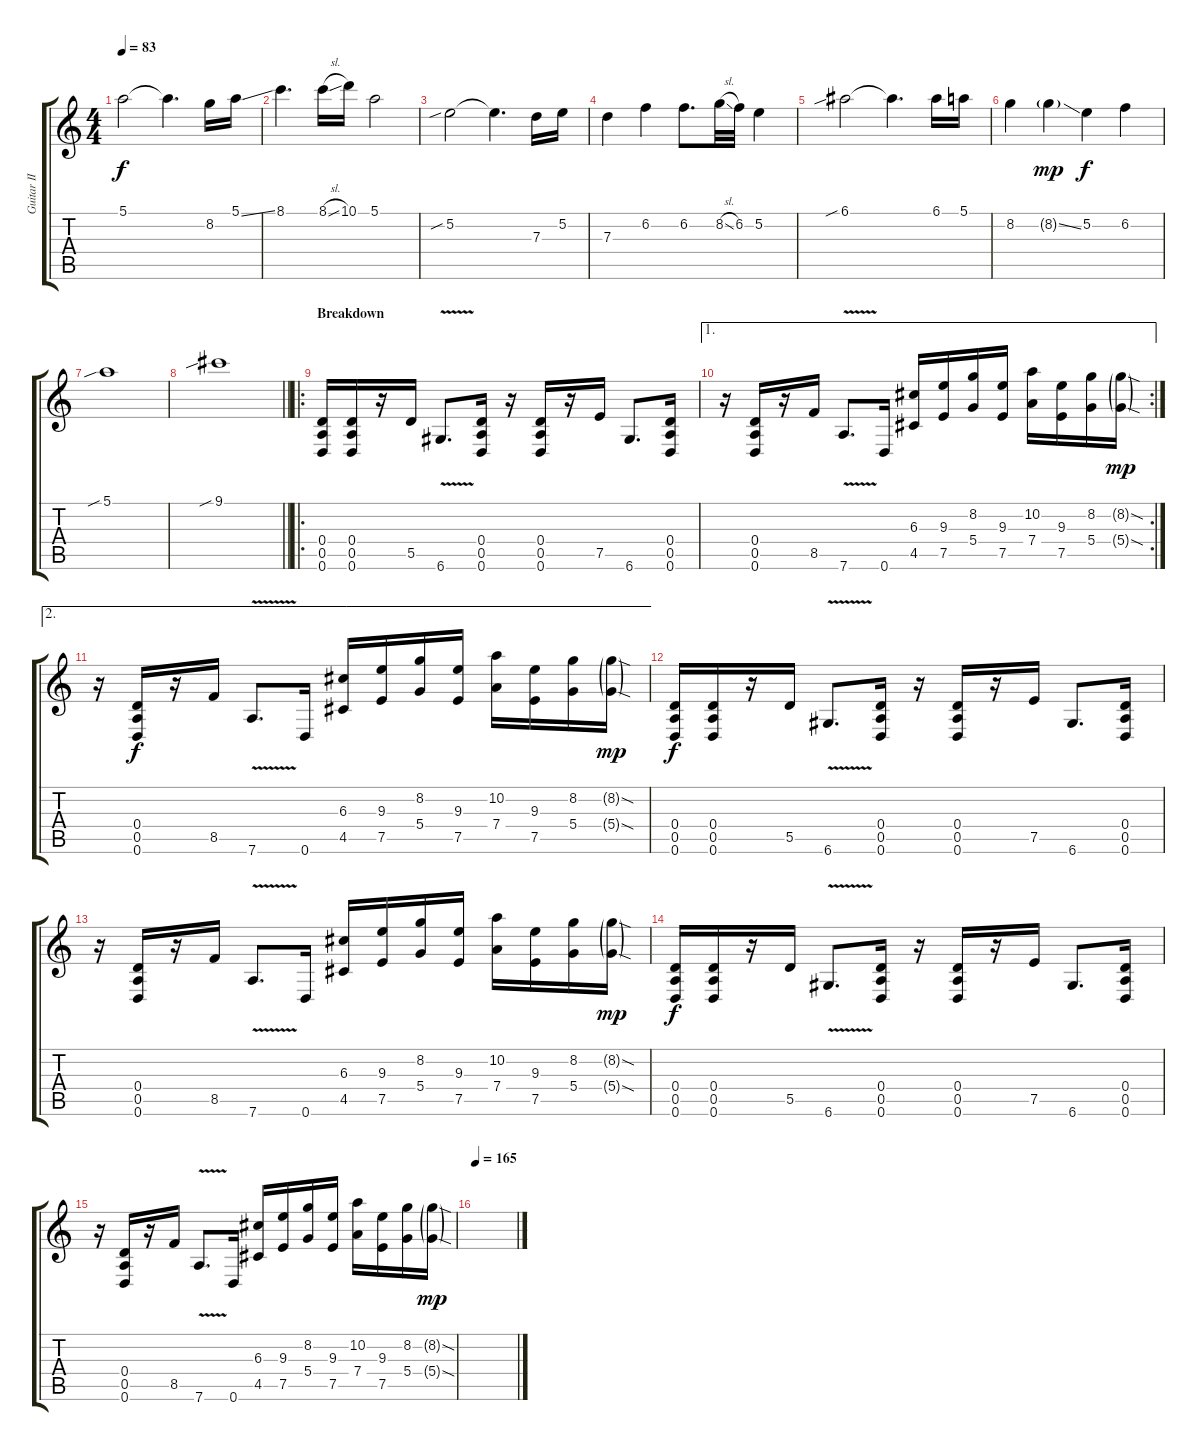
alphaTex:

\track ("Guitar II" "Guitar II") {instrument distortionguitar}
\staff {score tabs}
\tuning (E4 B3 G3 D3 A2 D2) {hide}
\ts (4 4)
\tempo 83
\clef g2
\ks c
5.1.2{dy f volume 12} 5.1{t}.4{d} 8.2.16 5.1{ss}.16 |
8.1.4{d} 8.1{sl}.16 10.1.16 5.1.2 |
5.2{sib}.2 5.2{t}.4{d} 7.3.16 5.2.16 |
7.3.4 6.2.4 6.2.8{d} 8.2{sl}.32 6.2.32 5.2.4 |
6.1{sib}.2{volume 12} 6.1{t}.4{d} 6.1.16 5.1.16 |
8.2.4 8.2{ss g}.4{dy mp} 5.2.4{dy f} 6.2.4 |
5.1{sib}.1 |
\barLineRight lightlight
9.1{sib}.1 |
\ro
\section ("" "Breakdown")
(0.4 0.5 0.6).16 (0.4 0.5 0.6).16 r.16 5.5.16 6.6{v}.8{d} (0.4 0.5 0.6).16 r.16 (0.4 0.5 0.6).16 r.16 7.5.16 6.6.8{d} (0.4 0.5 0.6).16 |
\ae 1
\rc 2
r.16 (0.4 0.5 0.6).16 r.16 8.5.16 7.6{v}.8{d} 0.6.16 (6.3 4.5).16 (9.3 7.5).16 (8.2 5.4).16 (9.3 7.5).16 (10.2 7.4).16 (9.3 7.5).16 (8.2 5.4).16 (8.2{sod g} 5.4{sod g}).16{dy mp} |
\ae 2
r.16 (0.4 0.5 0.6).16{dy f} r.16 8.5.16 7.6{v}.8{d} 0.6.16 (6.3 4.5).16 (9.3 7.5).16 (8.2 5.4).16 (9.3 7.5).16 (10.2 7.4).16 (9.3 7.5).16 (8.2 5.4).16 (8.2{sod g} 5.4{sod g}).16{dy mp} |
(0.4 0.5 0.6).16{dy f} (0.4 0.5 0.6).16 r.16 5.5.16 6.6{v}.8{d} (0.4 0.5 0.6).16 r.16 (0.4 0.5 0.6).16 r.16 7.5.16 6.6.8{d} (0.4 0.5 0.6).16 |
r.16 (0.4 0.5 0.6).16 r.16 8.5.16 7.6{v}.8{d} 0.6.16 (6.3 4.5).16 (9.3 7.5).16 (8.2 5.4).16 (9.3 7.5).16 (10.2 7.4).16 (9.3 7.5).16 (8.2 5.4).16 (8.2{sod g} 5.4{sod g}).16{dy mp} |
(0.4 0.5 0.6).16{dy f} (0.4 0.5 0.6).16 r.16 5.5.16 6.6{v}.8{d} (0.4 0.5 0.6).16 r.16 (0.4 0.5 0.6).16 r.16 7.5.16 6.6.8{d} (0.4 0.5 0.6).16 |
r.16 (0.4 0.5 0.6).16 r.16 8.5.16 7.6{v}.8{d} 0.6.16 (6.3 4.5).16 (9.3 7.5).16 (8.2 5.4).16 (9.3 7.5).16 (10.2 7.4).16 (9.3 7.5).16 (8.2 5.4).16 (8.2{sod g} 5.4{sod g}).16{dy mp} |
\tempo 165
